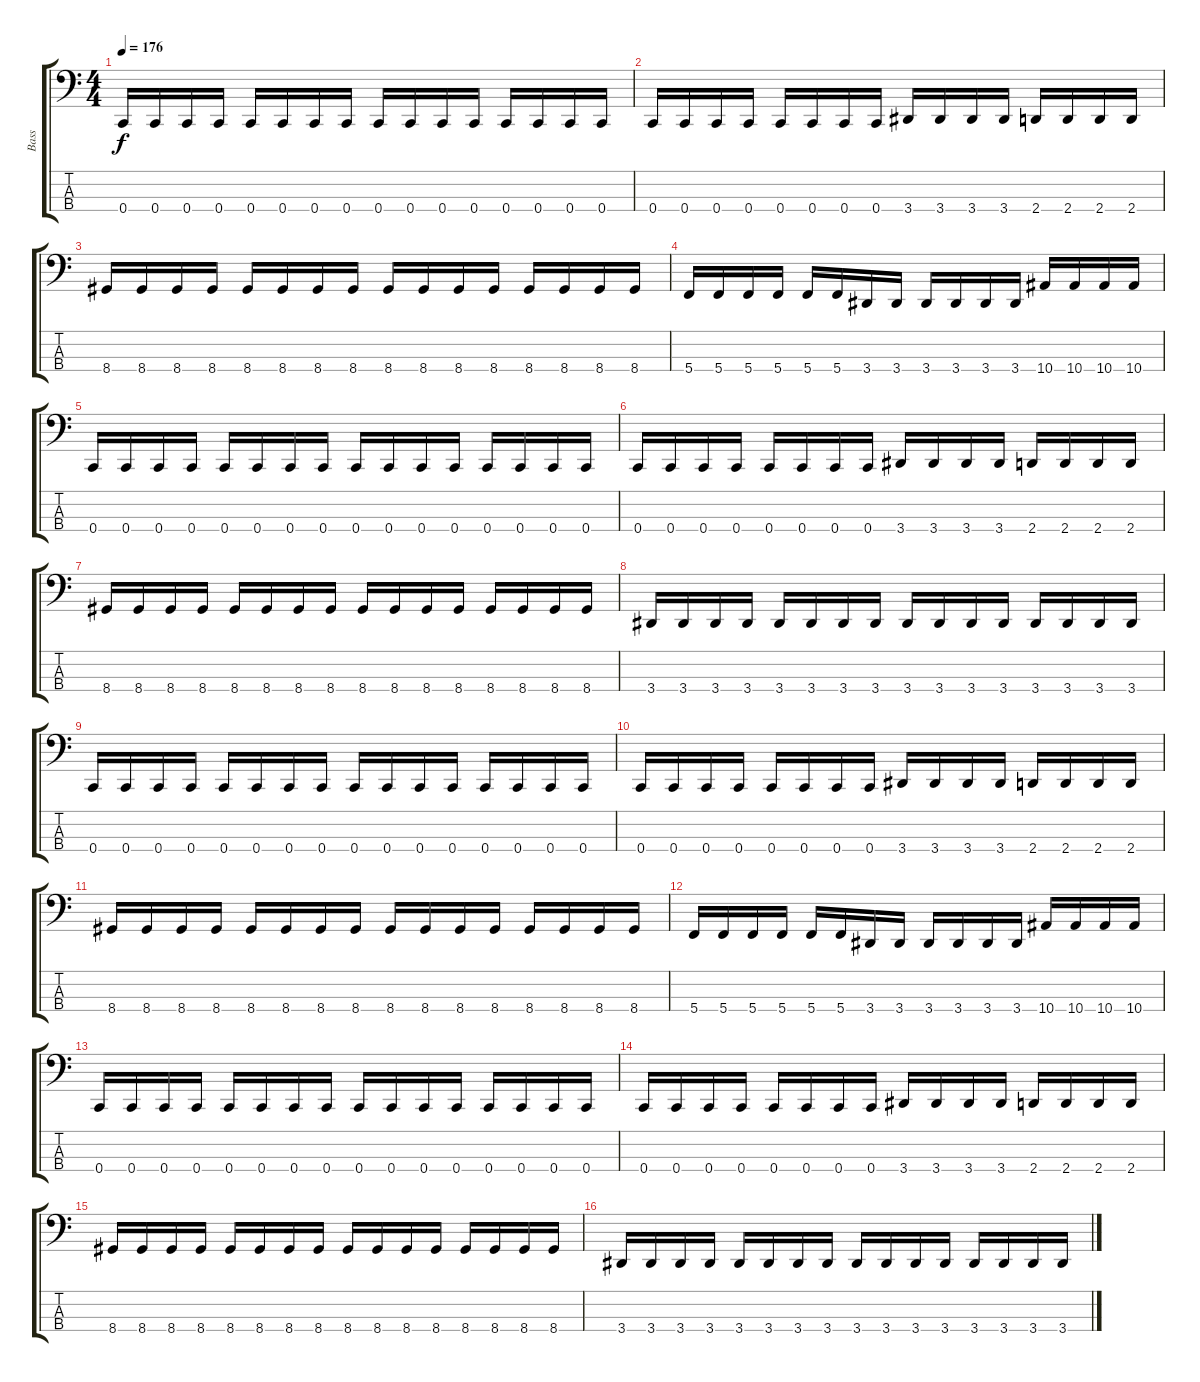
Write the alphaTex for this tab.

\track ("Bass" "Bass") {instrument electricbasspick}
\staff {score tabs}
\tuning (F2 C2 G1 C1) {hide}
\ts (4 4)
\tempo 176
\clef f4
\ks c
0.4.16{dy f volume 14} 0.4.16 0.4.16 0.4.16 0.4.16 0.4.16 0.4.16 0.4.16 0.4.16 0.4.16 0.4.16 0.4.16 0.4.16 0.4.16 0.4.16 0.4.16 |
0.4.16 0.4.16 0.4.16 0.4.16 0.4.16 0.4.16 0.4.16 0.4.16 3.4.16 3.4.16 3.4.16 3.4.16 2.4.16 2.4.16 2.4.16 2.4.16 |
8.4.16 8.4.16 8.4.16 8.4.16 8.4.16 8.4.16 8.4.16 8.4.16 8.4.16 8.4.16 8.4.16 8.4.16 8.4.16 8.4.16 8.4.16 8.4.16 |
5.4.16 5.4.16 5.4.16 5.4.16 5.4.16 5.4.16 3.4.16 3.4.16 3.4.16 3.4.16 3.4.16 3.4.16 10.4.16 10.4.16 10.4.16 10.4.16 |
0.4.16 0.4.16 0.4.16 0.4.16 0.4.16 0.4.16 0.4.16 0.4.16 0.4.16 0.4.16 0.4.16 0.4.16 0.4.16 0.4.16 0.4.16 0.4.16 |
0.4.16 0.4.16 0.4.16 0.4.16 0.4.16 0.4.16 0.4.16 0.4.16 3.4.16 3.4.16 3.4.16 3.4.16 2.4.16 2.4.16 2.4.16 2.4.16 |
8.4.16 8.4.16 8.4.16 8.4.16 8.4.16 8.4.16 8.4.16 8.4.16 8.4.16 8.4.16 8.4.16 8.4.16 8.4.16 8.4.16 8.4.16 8.4.16 |
3.4.16 3.4.16 3.4.16 3.4.16 3.4.16 3.4.16 3.4.16 3.4.16 3.4.16 3.4.16 3.4.16 3.4.16 3.4.16 3.4.16 3.4.16 3.4.16 |
0.4.16 0.4.16 0.4.16 0.4.16 0.4.16 0.4.16 0.4.16 0.4.16 0.4.16 0.4.16 0.4.16 0.4.16 0.4.16 0.4.16 0.4.16 0.4.16 |
0.4.16 0.4.16 0.4.16 0.4.16 0.4.16 0.4.16 0.4.16 0.4.16 3.4.16 3.4.16 3.4.16 3.4.16 2.4.16 2.4.16 2.4.16 2.4.16 |
8.4.16 8.4.16 8.4.16 8.4.16 8.4.16 8.4.16 8.4.16 8.4.16 8.4.16 8.4.16 8.4.16 8.4.16 8.4.16 8.4.16 8.4.16 8.4.16 |
5.4.16 5.4.16 5.4.16 5.4.16 5.4.16 5.4.16 3.4.16 3.4.16 3.4.16 3.4.16 3.4.16 3.4.16 10.4.16 10.4.16 10.4.16 10.4.16 |
0.4.16 0.4.16 0.4.16 0.4.16 0.4.16 0.4.16 0.4.16 0.4.16 0.4.16 0.4.16 0.4.16 0.4.16 0.4.16 0.4.16 0.4.16 0.4.16 |
0.4.16 0.4.16 0.4.16 0.4.16 0.4.16 0.4.16 0.4.16 0.4.16 3.4.16 3.4.16 3.4.16 3.4.16 2.4.16 2.4.16 2.4.16 2.4.16 |
8.4.16 8.4.16 8.4.16 8.4.16 8.4.16 8.4.16 8.4.16 8.4.16 8.4.16 8.4.16 8.4.16 8.4.16 8.4.16 8.4.16 8.4.16 8.4.16 |
3.4.16 3.4.16 3.4.16 3.4.16 3.4.16 3.4.16 3.4.16 3.4.16 3.4.16 3.4.16 3.4.16 3.4.16 3.4.16 3.4.16 3.4.16 3.4.16
